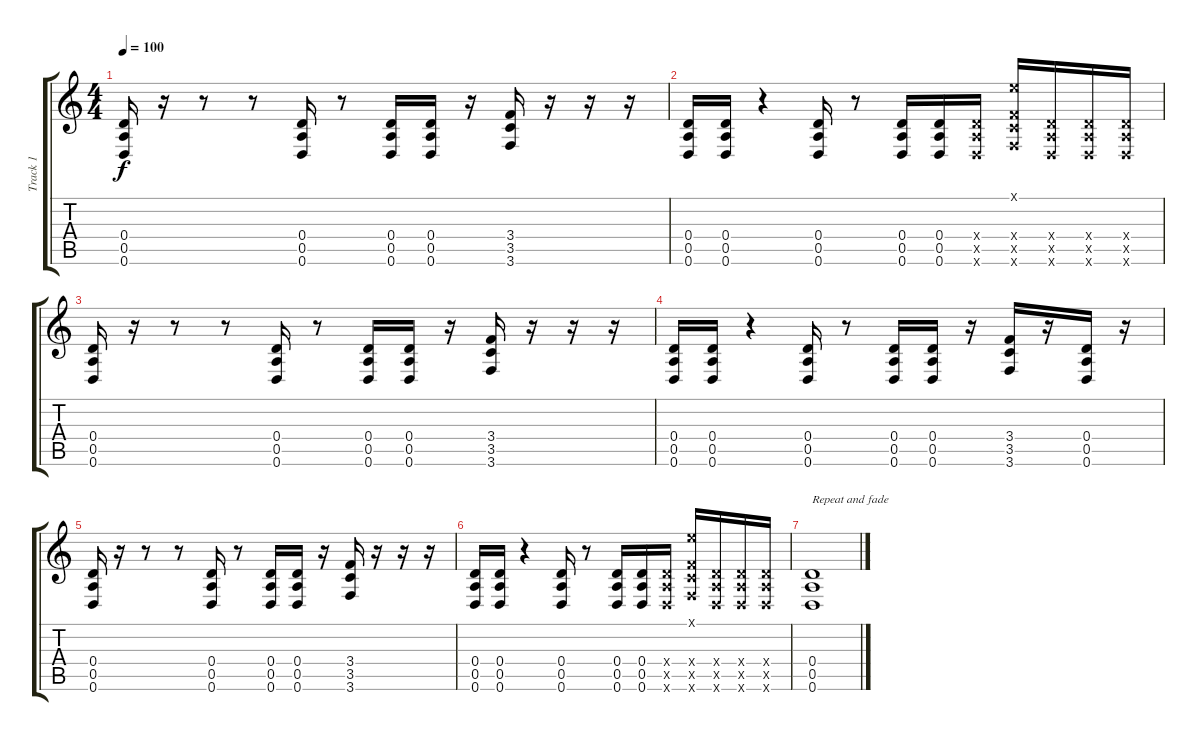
\track ("Track 1" "Track 1") {instrument distortionguitar}
\staff {score tabs}
\tuning (E4 B3 G3 D3 A2 D2) {hide}
\ts (4 4)
\tempo 100
\clef g2
\ks c
(0.4 0.5 0.6).16{dy f} r.16 r.8 r.8 (0.4 0.5 0.6).16 r.8 (0.4 0.5 0.6).16 (0.4 0.5 0.6).16 r.16 (3.4 3.5 3.6).16 r.16 r.16 r.16 |
(0.4 0.5 0.6).16 (0.4 0.5 0.6).16 r.4 (0.4 0.5 0.6).16 r.8 (0.4 0.5 0.6).16 (0.4 0.5 0.6).16 (0.4{x} 0.5{x} 0.6{x}).16 (0.1{x} 3.4{x} 3.5{x} 3.6{x}).16 (0.4{x} 0.5{x} 0.6{x}).16 (0.4{x} 0.5{x} 0.6{x}).16 (0.4{x} 0.5{x} 0.6{x}).16 |
(0.4 0.5 0.6).16 r.16 r.8 r.8 (0.4 0.5 0.6).16 r.8 (0.4 0.5 0.6).16 (0.4 0.5 0.6).16 r.16 (3.4 3.5 3.6).16 r.16 r.16 r.16 |
(0.4 0.5 0.6).16 (0.4 0.5 0.6).16 r.4 (0.4 0.5 0.6).16 r.8 (0.4 0.5 0.6).16 (0.4 0.5 0.6).16 r.16 (3.4 3.5 3.6).16 r.16 (0.4 0.5 0.6).16 r.16 |
(0.4 0.5 0.6).16 r.16 r.8 r.8 (0.4 0.5 0.6).16 r.8 (0.4 0.5 0.6).16 (0.4 0.5 0.6).16 r.16 (3.4 3.5 3.6).16 r.16 r.16 r.16 |
(0.4 0.5 0.6).16 (0.4 0.5 0.6).16 r.4 (0.4 0.5 0.6).16 r.8 (0.4 0.5 0.6).16 (0.4 0.5 0.6).16 (0.4{x} 0.5{x} 0.6{x}).16 (0.1{x} 3.4{x} 3.5{x} 3.6{x}).16 (0.4{x} 0.5{x} 0.6{x}).16 (0.4{x} 0.5{x} 0.6{x}).16 (0.4{x} 0.5{x} 0.6{x}).16 |
(0.4 0.5 0.6).1{txt "Repeat and fade"}
